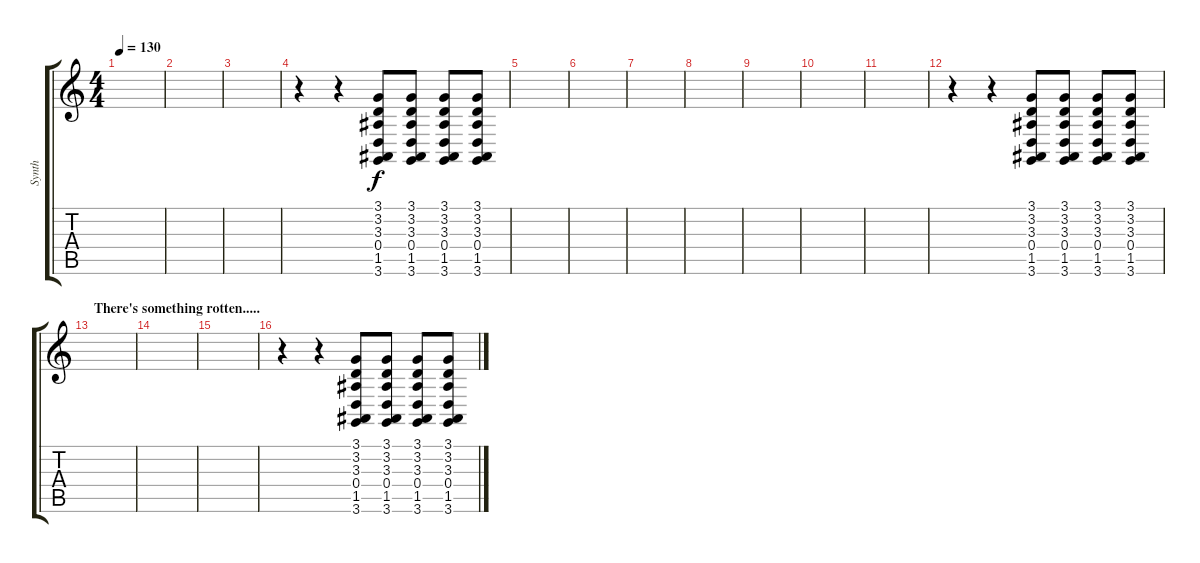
\track ("Synth" "Synth") {instrument lead3calliope}
\staff {score tabs}
\tuning (E4 B3 G3 D3 A2 E2) {hide}
\ts (4 4)
\tempo 130
\clef g2
\ks c
|
|
|
r.4 r.4 (3.1 3.2 3.3 0.4 1.5 3.6).8 (3.1 3.2 3.3 0.4 1.5 3.6).8 (3.1 3.2 3.3 0.4 1.5 3.6).8 (3.1 3.2 3.3 0.4 1.5 3.6).8 |
|
|
|
|
|
|
|
r.4 r.4 (3.1 3.2 3.3 0.4 1.5 3.6).8 (3.1 3.2 3.3 0.4 1.5 3.6).8 (3.1 3.2 3.3 0.4 1.5 3.6).8 (3.1 3.2 3.3 0.4 1.5 3.6).8 |
\section ("" "There's something rotten.....")
|
|
|
r.4 r.4 (3.1 3.2 3.3 0.4 1.5 3.6).8 (3.1 3.2 3.3 0.4 1.5 3.6).8 (3.1 3.2 3.3 0.4 1.5 3.6).8 (3.1 3.2 3.3 0.4 1.5 3.6).8
